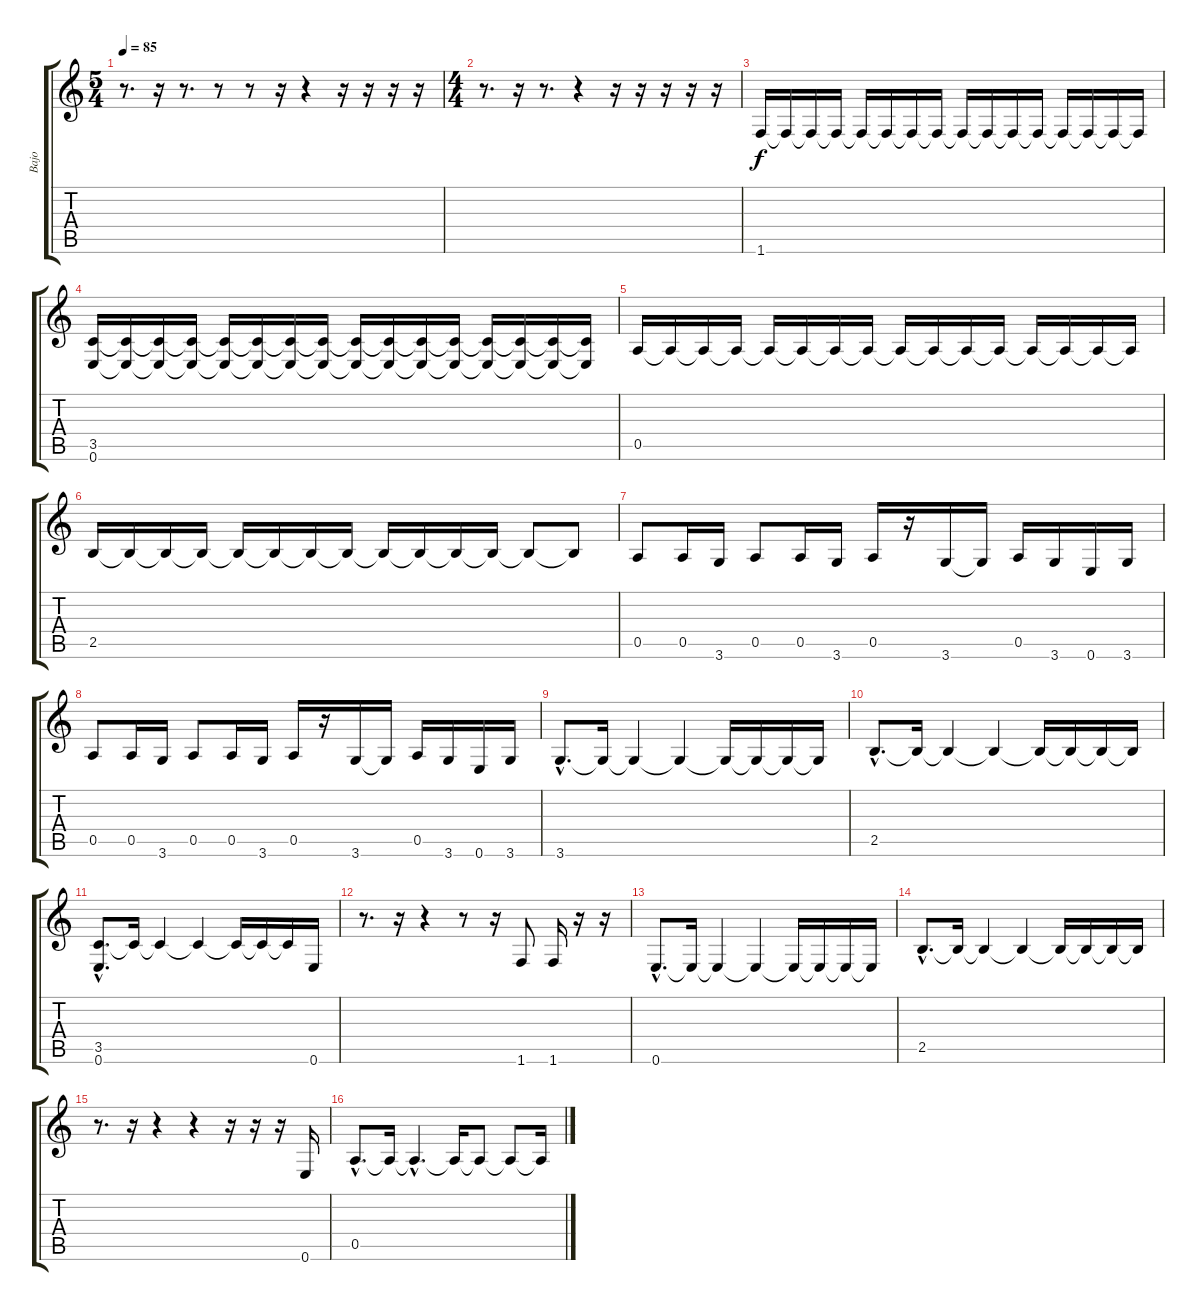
\track ("Bajo" "Bajo") {instrument electricbasspick}
\staff {score tabs}
\tuning (E4 B3 G3 D3 A2 E2) {hide}
\ts (5 4)
\tempo 85
\clef g2
\ks c
r.8{d dy f} r.16 r.8{d} r.8 r.8 r.16 r.4 r.16 r.16 r.16 r.16 |
\ts (4 4)
r.8{d} r.16 r.8{d} r.4 r.16 r.16 r.16 r.16 r.16 |
1.6.16 1.6{t}.16 1.6{t}.16 1.6{t}.16 1.6{t}.16 1.6{t}.16 1.6{t}.16 1.6{t}.16 1.6{t}.16 1.6{t}.16 1.6{t}.16 1.6{t}.16 1.6{t}.16 1.6{t}.16 1.6{t}.16 1.6{t}.16 |
(3.5 0.6).16 (3.5{t} 0.6{t}).16 (3.5{t} 0.6{t}).16 (3.5{t} 0.6{t}).16 (3.5{t} 0.6{t}).16 (3.5{t} 0.6{t}).16 (3.5{t} 0.6{t}).16 (3.5{t} 0.6{t}).16 (3.5{t} 0.6{t}).16 (3.5{t} 0.6{t}).16 (3.5{t} 0.6{t}).16 (3.5{t} 0.6{t}).16 (3.5{t} 0.6{t}).16 (3.5{t} 0.6{t}).16 (3.5{t} 0.6{t}).16 (3.5{t} 0.6{t}).16 |
0.5.16 0.5{t}.16 0.5{t}.16 0.5{t}.16 0.5{t}.16 0.5{t}.16 0.5{t}.16 0.5{t}.16 0.5{t}.16 0.5{t}.16 0.5{t}.16 0.5{t}.16 0.5{t}.16 0.5{t}.16 0.5{t}.16 0.5{t}.16 |
2.5.16 2.5{t}.16 2.5{t}.16 2.5{t}.16 2.5{t}.16 2.5{t}.16 2.5{t}.16 2.5{t}.16 2.5{t}.16 2.5{t}.16 2.5{t}.16 2.5{t}.16 2.5{t}.8 2.5{t}.8 |
0.5.8 0.5.16 3.6.16 0.5.8 0.5.16 3.6.16 0.5.16 r.16 3.6.16 3.6{t}.16 0.5.16 3.6.16 0.6.16 3.6.16 |
0.5.8 0.5.16 3.6.16 0.5.8 0.5.16 3.6.16 0.5.16 r.16 3.6.16 3.6{t}.16 0.5.16 3.6.16 0.6.16 3.6.16 |
3.6{hac}.8{d} 3.6{t}.16 3.6{t}.4 3.6{t}.4 3.6{t}.16 3.6{t}.16 3.6{t}.16 3.6{t}.16 |
2.5{hac}.8{d} 2.5{t}.16 2.5{t}.4 2.5{t}.4 2.5{t}.16 2.5{t}.16 2.5{t}.16 2.5{t}.16 |
(3.5{hac} 0.6{hac}).8{d} 3.5{t}.16 3.5{t}.4 3.5{t}.4 3.5{t}.16 3.5{t}.16 3.5{t}.16 0.6.16 |
r.8{d} r.16 r.4 r.8 r.16 1.6.8 1.6.16 r.16 r.16 |
0.6{hac}.8{d} 0.6{t}.16 0.6{t}.4 0.6{t}.4 0.6{t}.16 0.6{t}.16 0.6{t}.16 0.6{t}.16 |
2.5{hac}.8{d} 2.5{t}.16 2.5{t}.4 2.5{t}.4 2.5{t}.16 2.5{t}.16 2.5{t}.16 2.5{t}.16 |
r.8{d} r.16 r.4 r.4 r.16 r.16 r.16 0.6.16 |
0.5{hac}.8{d} 0.5{t}.16 0.5{hac t}.4{d} 0.5{t}.16 0.5{t}.8 0.5{t}.8 0.5{t}.16
